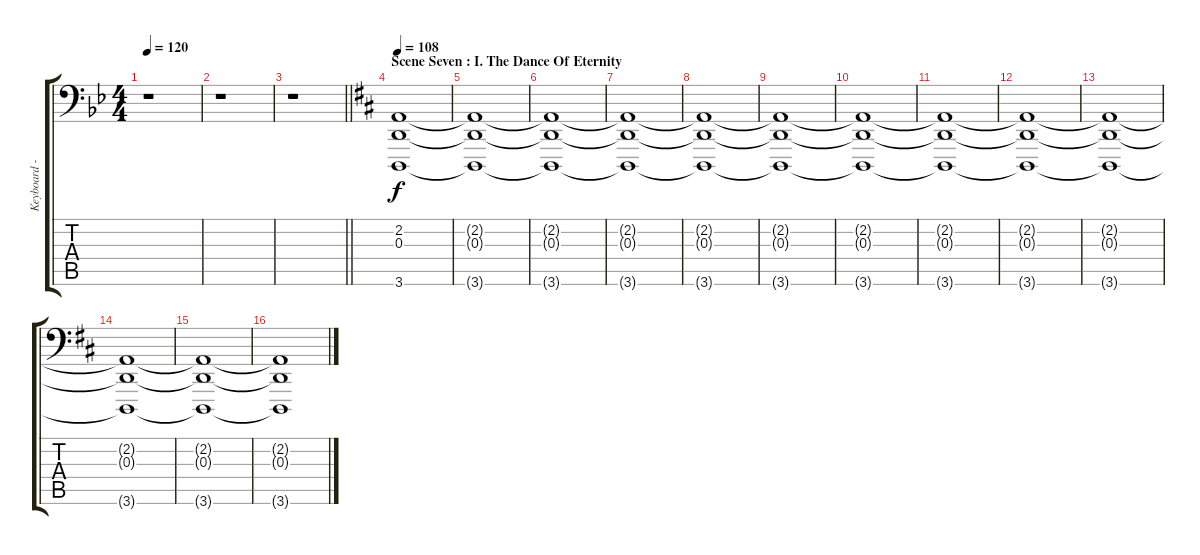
\track ("Keyboard - Jordan Rudess" "Keyboard -") {instrument acousticgrandpiano}
\staff {score tabs}
\tuning (C3 G2 D2 A1 E1 B0) {hide}
\ts (4 4)
\tempo 120
\clef f4
\ks bb
r.1{dy f} |
r.1 |
\barLineRight lightlight
r.1 |
\section ("" "Scene Seven : I. The Dance Of Eternity")
\tempo 108
\ks d
(2.2 0.3 3.6).1{volume 13 instrument pad7halo} |
(2.2{t} 0.3{t} 3.6{t}).1 |
(2.2{t} 0.3{t} 3.6{t}).1 |
(2.2{t} 0.3{t} 3.6{t}).1 |
(2.2{t} 0.3{t} 3.6{t}).1 |
(2.2{t} 0.3{t} 3.6{t}).1 |
(2.2{t} 0.3{t} 3.6{t}).1 |
(2.2{t} 0.3{t} 3.6{t}).1 |
(2.2{t} 0.3{t} 3.6{t}).1 |
(2.2{t} 0.3{t} 3.6{t}).1 |
(2.2{t} 0.3{t} 3.6{t}).1 |
(2.2{t} 0.3{t} 3.6{t}).1 |
(2.2{t} 0.3{t} 3.6{t}).1
